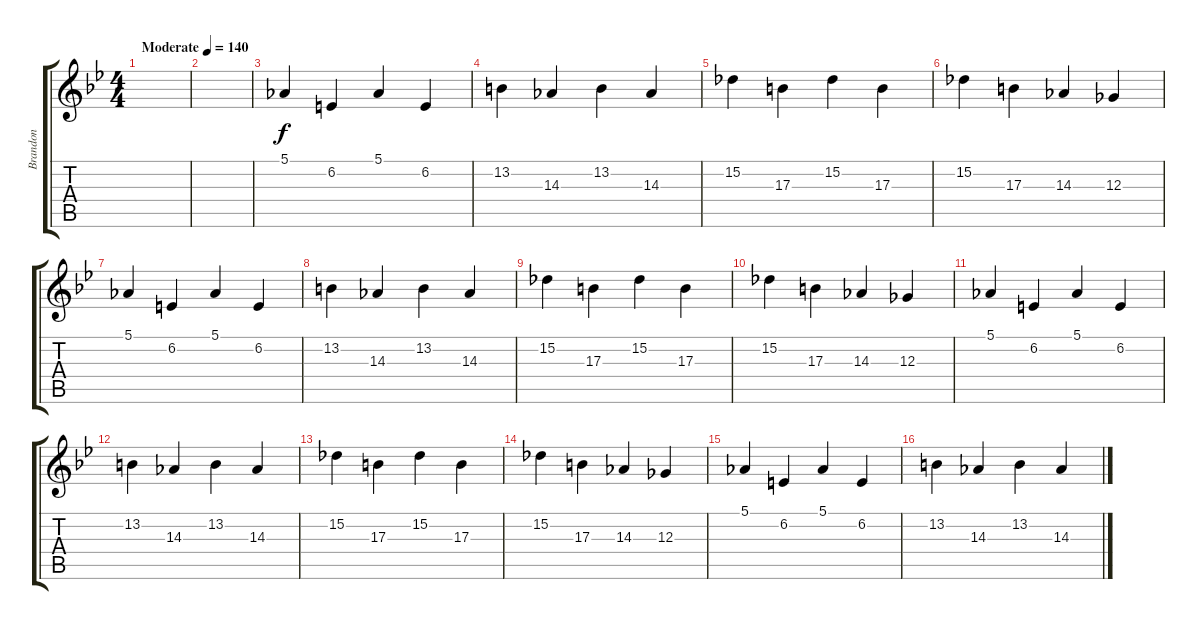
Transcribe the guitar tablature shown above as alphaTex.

\track ("Brandon" "Brandon") {instrument stringensemble1}
\staff {score tabs}
\tuning (Eb4 Bb3 Gb3 Db3 Ab2 Db2) {hide}
\ts (4 4)
\tempo (140 "Moderate")
\clef g2
\ks bb
|
|
5.1.4 6.2.4 5.1.4 6.2.4 |
13.2.4 14.3.4 13.2.4 14.3.4 |
15.2.4 17.3.4 15.2.4 17.3.4 |
15.2.4 17.3.4 14.3.4 12.3.4 |
5.1.4 6.2.4 5.1.4 6.2.4 |
13.2.4 14.3.4 13.2.4 14.3.4 |
15.2.4 17.3.4 15.2.4 17.3.4 |
15.2.4 17.3.4 14.3.4 12.3.4 |
5.1.4 6.2.4 5.1.4 6.2.4 |
13.2.4 14.3.4 13.2.4 14.3.4 |
15.2.4 17.3.4 15.2.4 17.3.4 |
15.2.4 17.3.4 14.3.4 12.3.4 |
5.1.4 6.2.4 5.1.4 6.2.4 |
13.2.4 14.3.4 13.2.4 14.3.4
